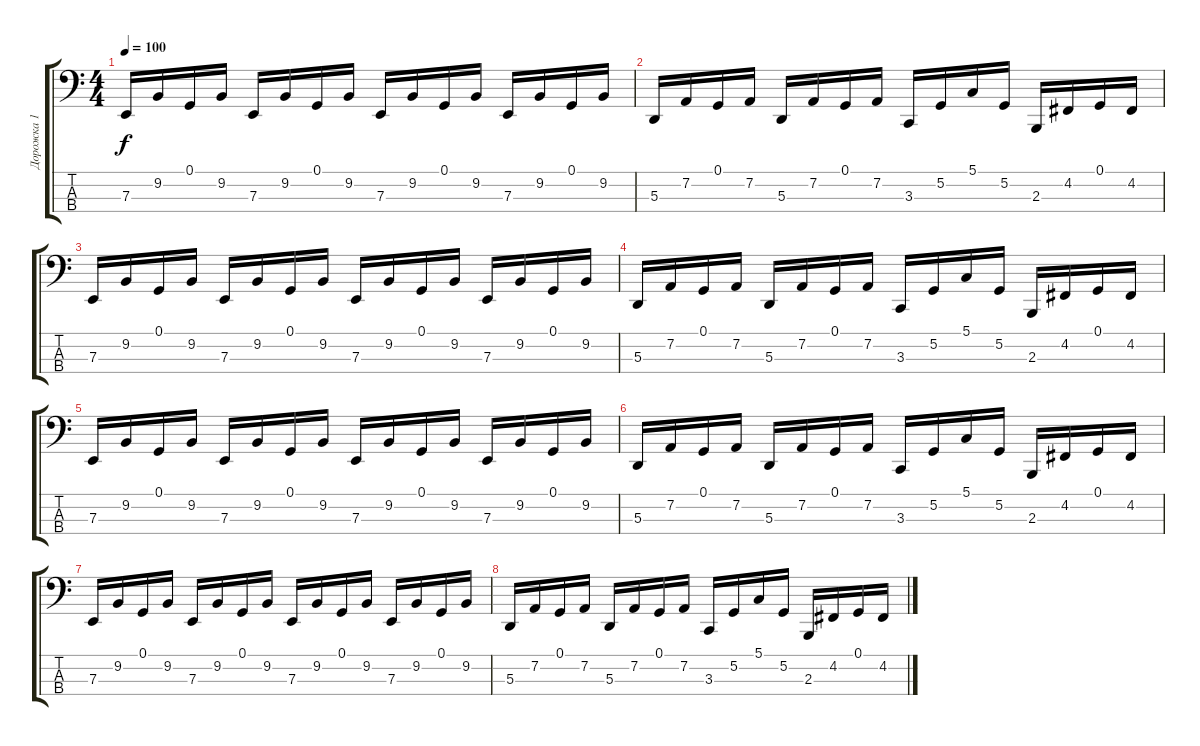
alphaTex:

\track ("Дорожка 1" "Дорожка 1") {instrument accordion}
\staff {score tabs}
\tuning (G2 D2 A1 E1) {hide}
\ts (4 4)
\tempo 100
\clef f4
\ks c
7.3.16{dy f instrument accordion} 9.2.16 0.1.16 9.2.16 7.3.16 9.2.16 0.1.16 9.2.16 7.3.16 9.2.16 0.1.16 9.2.16 7.3.16 9.2.16 0.1.16 9.2.16 |
5.3.16 7.2.16 0.1.16 7.2.16 5.3.16 7.2.16 0.1.16 7.2.16 3.3.16 5.2.16 5.1.16 5.2.16 2.3.16 4.2.16 0.1.16 4.2.16 |
7.3.16 9.2.16 0.1.16 9.2.16 7.3.16 9.2.16 0.1.16 9.2.16 7.3.16 9.2.16 0.1.16 9.2.16 7.3.16 9.2.16 0.1.16 9.2.16 |
5.3.16 7.2.16 0.1.16 7.2.16 5.3.16 7.2.16 0.1.16 7.2.16 3.3.16 5.2.16 5.1.16 5.2.16 2.3.16 4.2.16 0.1.16 4.2.16 |
7.3.16 9.2.16 0.1.16 9.2.16 7.3.16 9.2.16 0.1.16 9.2.16 7.3.16 9.2.16 0.1.16 9.2.16 7.3.16 9.2.16 0.1.16 9.2.16 |
5.3.16 7.2.16 0.1.16 7.2.16 5.3.16 7.2.16 0.1.16 7.2.16 3.3.16 5.2.16 5.1.16 5.2.16 2.3.16 4.2.16 0.1.16 4.2.16 |
7.3.16 9.2.16 0.1.16 9.2.16 7.3.16 9.2.16 0.1.16 9.2.16 7.3.16 9.2.16 0.1.16 9.2.16 7.3.16 9.2.16 0.1.16 9.2.16 |
5.3.16 7.2.16 0.1.16 7.2.16 5.3.16 7.2.16 0.1.16 7.2.16 3.3.16 5.2.16 5.1.16 5.2.16 2.3.16 4.2.16 0.1.16 4.2.16
